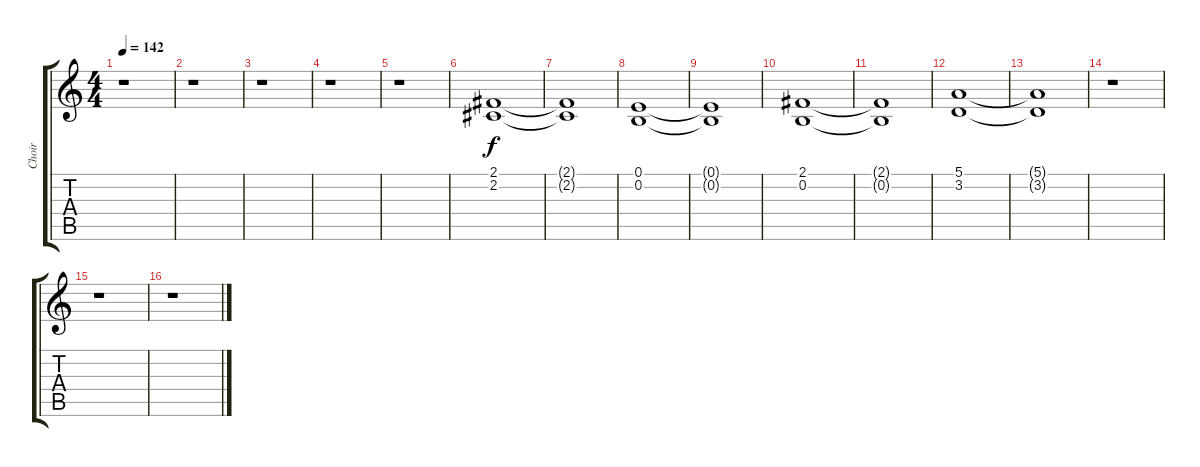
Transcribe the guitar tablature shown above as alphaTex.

\track ("Choir" "Choir") {instrument choiraahs}
\staff {score tabs}
\tuning (E4 B3 G3 D3 A2 E2) {hide}
\ts (4 4)
\tempo 142
\clef g2
\ks c
r.1{dy f} |
r.1 |
r.1 |
r.1 |
r.1 |
(2.1 2.2).1 |
(2.1{t} 2.2{t}).1 |
(0.1 0.2).1 |
(0.1{t} 0.2{t}).1 |
(2.1 0.2).1 |
(2.1{t} 0.2{t}).1 |
(5.1 3.2).1 |
(5.1{t} 3.2{t}).1 |
r.1 |
r.1 |
r.1
